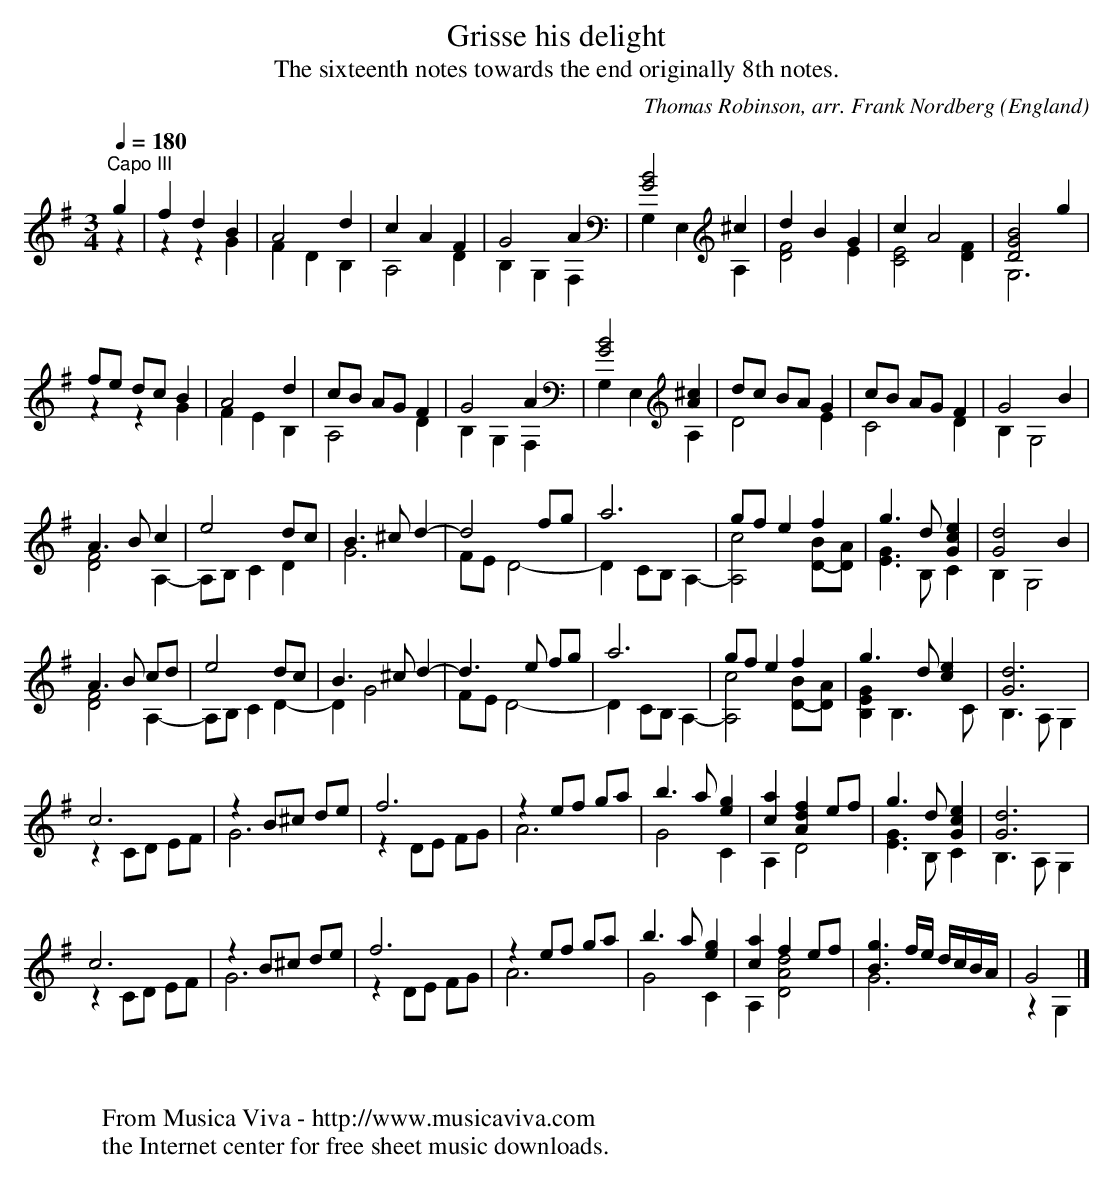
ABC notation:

X:1
T:Grisse his delight
T:The sixteenth notes towards the end originally 8th notes.
C:Thomas Robinson, arr. Frank Nordberg
O:England
V:1 Program 1 24 up %Classical guitar
V:2 Program 1 24 merge down %Classical guitar
M:3/4 %none in original
L:1/8
Q:1/4=180
K:G -8va % Bb with capo on thrid fret
V:1
"^Capo III"g2|f2d2B2|A4d2|c2A2F2|G4A2|[G4B4]^c2|d2B2G2|c2A4|[D4G4B4]g2|
V:2
z2|z2z2G2|F2D2B,2|A,4D2|B,2G,2F,2|G,2E,2A,2|[D4F4]E2|[C4E4][D2F2]|G,6|
V:1
fe dc B2|A4d2|cB AG F2|G4A2|[G4B4][A2^c2]|dc BA G2|cB AG F2|G4B2|
V:2
z2z2G2|F2E2B,2|A,4D2|B,2G,2F,2|G,2E,2A,2|D4E2|C4D2|B,2G,4|
V:1
A3Bc2|e4dc|B3^cd2-|d4fg|a6|gfe2 f2|g3d [G2c2e2]|[G4d4]B2|
V:2
[D4F4]A,2-|A,B,C2D2|G6|FED4-|D2CB,A,2-|[A,4c4][BD-][DA]|[E3G3]B,C2|B,2G,4|
V:1
A3B cd|e4 dc|B3^cd2-|d3e fg|a6|gfe2f2|g3d[c2e2]|[G6d6]|
V:2
[D4F4]A,2-|A,B,C2D2-|D2G4|FED4-|D2CB,A,2-|[A,4c4][BD-][DA]|[E2G2B,2] B,3C|B,3A,G,2|
V:1
c6|z2B^c de|f6|z2 ef ga|b3a[e2g2]|[c2a2][A2d2f2]ef|g3d[G2c2e2]|[G6d6]|
V:2
z2CD EF|G6|z2DE FG|A6|G4C2|A,2D4|[E3G3]B,C2|B,3A,G,2|
V:1
c6|z2B^c de|f6|z2 ef ga|b3a[e2g2]|[c2a2]f2ef|[B3g3]f/e/ d/c/B/A/|G4|]
V:2
z2CD EF|G6|z2DE FG|A6|G4C2|A,2[D4A4d4]|G6|z2G,2|]
W:
W:
W:  From Musica Viva - http://www.musicaviva.com
W:  the Internet center for free sheet music downloads.
